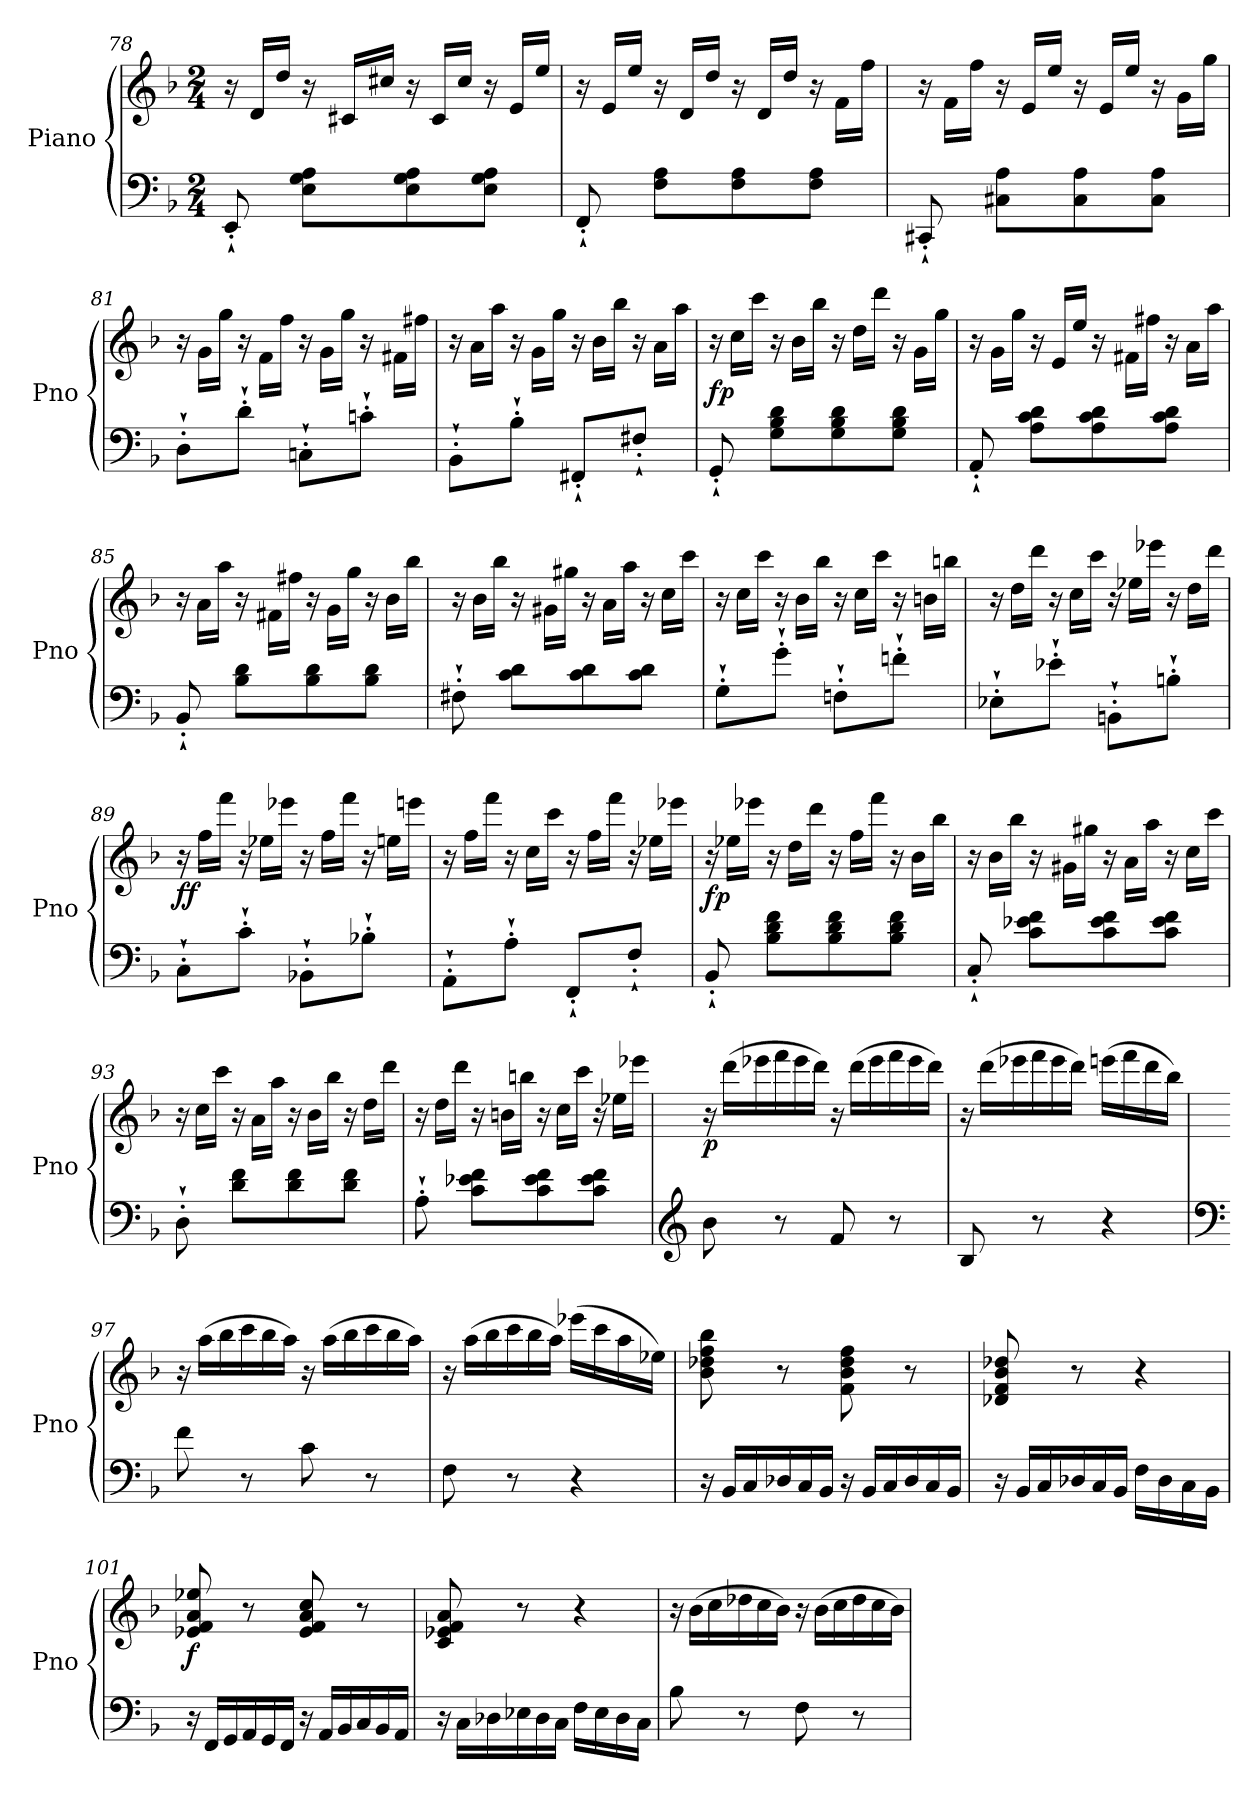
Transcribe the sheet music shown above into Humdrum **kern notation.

**kern	**kern	**dynam
*part1	*part1	*part1
*staff2	*staff1	*staff1/2
*I"Piano	*	*
*I'Pno	*	*
*clefF4	*clefG2	*
*k[b-]	*k[b-]	*
*M2/4	*M2/4	*
*	*Xtuplet	*
=78	=78	=78
8EE`'/	24r	.
.	24d/LL	.
.	24dd/JJ	.
8E\ 8G\ 8A\L	24r	.
.	24c#X/LL	.
.	24cc#X/JJ	.
8E\ 8G\ 8A\	24r	.
.	24c#/LL	.
.	24cc#/JJ	.
8E\ 8G\ 8A\J	24r	.
.	24e/LL	.
.	24ee/JJ	.
=79	=79	=79
8FF`'/	24r	.
.	24e/LL	.
.	24ee/JJ	.
8F\ 8A\L	24r	.
.	24d/LL	.
.	24dd/JJ	.
8F\ 8A\	24r	.
.	24d/LL	.
.	24dd/JJ	.
8F\ 8A\J	24r	.
.	24f\LL	.
.	24ff\JJ	.
!!LO:LB:g=z
=80	=80	=80
8CC#X`'/	24r	.
.	24f\LL	.
.	24ff\JJ	.
8C#X\ 8A\L	24r	.
.	24e/LL	.
.	24ee/JJ	.
8C#\ 8A\	24r	.
.	24e/LL	.
.	24ee/JJ	.
8C#\ 8A\J	24r	.
.	24g\LL	.
.	24gg\JJ	.
=81	=81	=81
!	!	!LO:DY:b
8D`'\L	24r	other-dynamics
.	24g\LL	.
.	24gg\JJ	.
8d`'\J	24r	.
.	24f\LL	.
.	24ff\JJ	.
8Cn`'\L	24r	.
.	24g\LL	.
.	24gg\JJ	.
8cn`'\J	24r	.
.	24f#X\LL	.
.	24ff#X\JJ	.
=82	=82	=82
8BB-`'\L	24r	.
.	24a\LL	.
.	24aa\JJ	.
8B-`'\J	24r	.
.	24g\LL	.
.	24gg\JJ	.
8FF#X`'/L	24r	.
.	24b-\LL	.
.	24bb-\JJ	.
8F#X`'/J	24r	.
.	24a\LL	.
.	24aa\JJ	.
!!LO:LB:g=z
=83	=83	=83
!	!	!LO:DY:b
8GG`'/	24r	fp
.	24cc\LL	.
.	24ccc\JJ	.
8G\ 8B-\ 8d\L	24r	.
.	24b-\LL	.
.	24bb-\JJ	.
8G\ 8B-\ 8d\	24r	.
.	24dd\LL	.
.	24ddd\JJ	.
8G\ 8B-\ 8d\J	24r	.
.	24g\LL	.
.	24gg\JJ	.
=84	=84	=84
8AA`'/	24r	.
.	24g\LL	.
.	24gg\JJ	.
8A\ 8c\ 8d\L	24r	.
.	24e/LL	.
.	24ee/JJ	.
8A\ 8c\ 8d\	24r	.
.	24f#X\LL	.
.	24ff#X\JJ	.
8A\ 8c\ 8d\J	24r	.
.	24a\LL	.
.	24aa\JJ	.
=85	=85	=85
8BB-`'/	24r	.
.	24a\LL	.
.	24aa\JJ	.
8B-\ 8d\L	24r	.
.	24f#X\LL	.
.	24ff#X\JJ	.
8B-\ 8d\	24r	.
.	24g\LL	.
.	24gg\JJ	.
8B-\ 8d\J	24r	.
.	24b-\LL	.
.	24bb-\JJ	.
!!LO:PB:g=z
=86	=86	=86
8F#X`'\	24r	.
.	24b-\LL	.
.	24bb-\JJ	.
8c\ 8d\L	24r	.
.	24g#X\LL	.
.	24gg#X\JJ	.
8c\ 8d\	24r	.
.	24a\LL	.
.	24aa\JJ	.
8c\ 8d\J	24r	.
.	24cc\LL	.
.	24ccc\JJ	.
=87	=87	=87
8G`'\L	24r	.
.	24cc\LL	.
.	24ccc\JJ	.
8g`'\J	24r	.
.	24b-\LL	.
.	24bb-\JJ	.
8Fn`'\L	24r	.
.	24cc\LL	.
.	24ccc\JJ	.
8fn`'\J	24r	.
.	24bn\LL	.
.	24bbn\JJ	.
=88	=88	=88
8E-X`'\L	24r	.
.	24dd\LL	.
.	24ddd\JJ	.
8e-X`'\J	24r	.
.	24cc\LL	.
.	24ccc\JJ	.
8BBn`'\L	24r	.
.	24ee-X\LL	.
.	24eee-X\JJ	.
8Bn`'\J	24r	.
.	24dd\LL	.
.	24ddd\JJ	.
!!LO:LB:g=z
=89	=89	=89
!	!	!LO:DY:b
8C`'\L	24r	ff
.	24ff\LL	.
.	24fff\JJ	.
8c`'\J	24r	.
.	24ee-X\LL	.
.	24eee-X\JJ	.
8BB-X`'\L	24r	.
.	24ff\LL	.
.	24fff\JJ	.
8B-X`'\J	24r	.
.	24een\LL	.
.	24eeen\JJ	.
=90	=90	=90
8AA`'\L	24r	.
.	24ff\LL	.
.	24fff\JJ	.
8A`'\J	24r	.
.	24cc\LL	.
.	24ccc\JJ	.
8FF`'/L	24r	.
.	24ff\LL	.
.	24fff\JJ	.
8F`'/J	24r	.
.	24ee-X\LL	.
.	24eee-X\JJ	.
=91	=91	=91
!	!	!LO:DY:b
8BB-`'/	24r	fp
.	24ee-X\LL	.
.	24eee-X\JJ	.
8B-\ 8d\ 8f\L	24r	.
.	24dd\LL	.
.	24ddd\JJ	.
8B-\ 8d\ 8f\	24r	.
.	24ff\LL	.
.	24fff\JJ	.
8B-\ 8d\ 8f\J	24r	.
.	24b-\LL	.
.	24bb-\JJ	.
!!LO:LB:g=z
=92	=92	=92
8C`'/	24r	.
.	24b-\LL	.
.	24bb-\JJ	.
8c\ 8e-X\ 8f\L	24r	.
.	24g#X\LL	.
.	24gg#X\JJ	.
8c\ 8e-\ 8f\	24r	.
.	24a\LL	.
.	24aa\JJ	.
8c\ 8e-\ 8f\J	24r	.
.	24cc\LL	.
.	24ccc\JJ	.
=93	=93	=93
8D`'\	24r	.
.	24cc\LL	.
.	24ccc\JJ	.
!	!	!LO:DY:a=2
8d\ 8f\L	24r	other-dynamics
.	24a\LL	.
.	24aa\JJ	.
8d\ 8f\	24r	.
.	24b-\LL	.
.	24bb-\JJ	.
8d\ 8f\J	24r	.
.	24dd\LL	.
.	24ddd\JJ	.
=94	=94	=94
8A`'\	24r	.
.	24dd\LL	.
.	24ddd\JJ	.
8c\ 8e-X\ 8f\L	24r	.
.	24bn\LL	.
.	24bbn\JJ	.
8c\ 8e-\ 8f\	24r	.
.	24cc\LL	.
.	24ccc\JJ	.
8c\ 8e-\ 8f\J	24r	.
.	24ee-X\LL	.
.	24eee-X\JJ	.
!!LO:LB:g=z
=95	=95	=95
*clefG2	*	*
!	!	!LO:DY:b
8b-\	24r	p
.	(24ddd\LL	.
.	24eee-X\	.
8r	24fff\	.
.	24eee-\	.
.	24ddd\JJ)	.
8f/	24r	.
.	(24ddd\LL	.
.	24eee-\	.
8r	24fff\	.
.	24eee-\	.
.	24ddd\JJ)	.
=96	=96	=96
8B-/	24r	.
.	(24ddd\LL	.
.	24eee-X\	.
8r	24fff\	.
.	24eee-\	.
.	24ddd\JJ)	.
4r	(16eeen\LL	.
.	16fff\	.
.	16ddd\	.
.	16bb-\JJ)	.
!!LO:LB:g=z
=97	=97	=97
*clefF4	*	*
8f\	24r	.
.	(24aa\LL	.
.	24bb-\	.
8r	24ccc\	.
.	24bb-\	.
.	24aa\JJ)	.
8c\	24r	.
.	(24aa\LL	.
.	24bb-\	.
8r	24ccc\	.
.	24bb-\	.
.	24aa\JJ)	.
=98	=98	=98
8F\	24r	.
.	(24aa\LL	.
.	24bb-\	.
8r	24ccc\	.
.	24bb-\	.
.	24aa\JJ)	.
4r	(16eee-X\LL	.
.	16ccc\	.
.	16aa\	.
.	16ee-X\JJ)	.
=99	=99	=99
*Xtuplet	*	*
!	!	!LO:DY:b
24r	8b-\ 8dd-X\ 8ff\ 8bb-\	other-dynamics
24BB-/LL	.	.
24C/	.	.
24D-X/	8r	.
24C/	.	.
24BB-/JJ	.	.
24r	8f\ 8b-\ 8dd-\ 8ff\	.
24BB-/LL	.	.
24C/	.	.
24D-/	8r	.
24C/	.	.
24BB-/JJ	.	.
!!LO:LB:g=z
=100	=100	=100
24r	8d-X/ 8f/ 8b-/ 8dd-X/	.
24BB-/LL	.	.
24C/	.	.
24D-X/	8r	.
24C/	.	.
24BB-/JJ	.	.
16F\LL	4r	.
16D-\	.	.
16C\	.	.
16BB-\JJ	.	.
=101	=101	=101
!	!	!LO:DY:b
24r	8e-X/ 8f/ 8a/ 8ee-X/	f
24FF/LL	.	.
24GG/	.	.
24AA/	8r	.
24GG/	.	.
24FF/JJ	.	.
24r	8e-/ 8f/ 8a/ 8cc/	.
24AA/LL	.	.
24BB-/	.	.
24C/	8r	.
24BB-/	.	.
24AA/JJ	.	.
=102	=102	=102
24r	8c/ 8e-X/ 8f/ 8a/	.
24C\LL	.	.
24D-X\	.	.
24E-X\	8r	.
24D-\	.	.
24C\JJ	.	.
16F\LL	4r	.
16E-\	.	.
16D-\	.	.
16C\JJ	.	.
!!LO:PB:g=z
=103	=103	=103
8B-\	24r	.
.	(24b-\LL	.
.	24cc\	.
8r	24dd-X\	.
.	24cc\	.
.	24b-\JJ)	.
8F\	24r	.
.	(24b-\LL	.
.	24cc\	.
8r	24dd-\	.
.	24cc\	.
.	24b-\JJ)	.
=	=	=
*-	*-	*-
